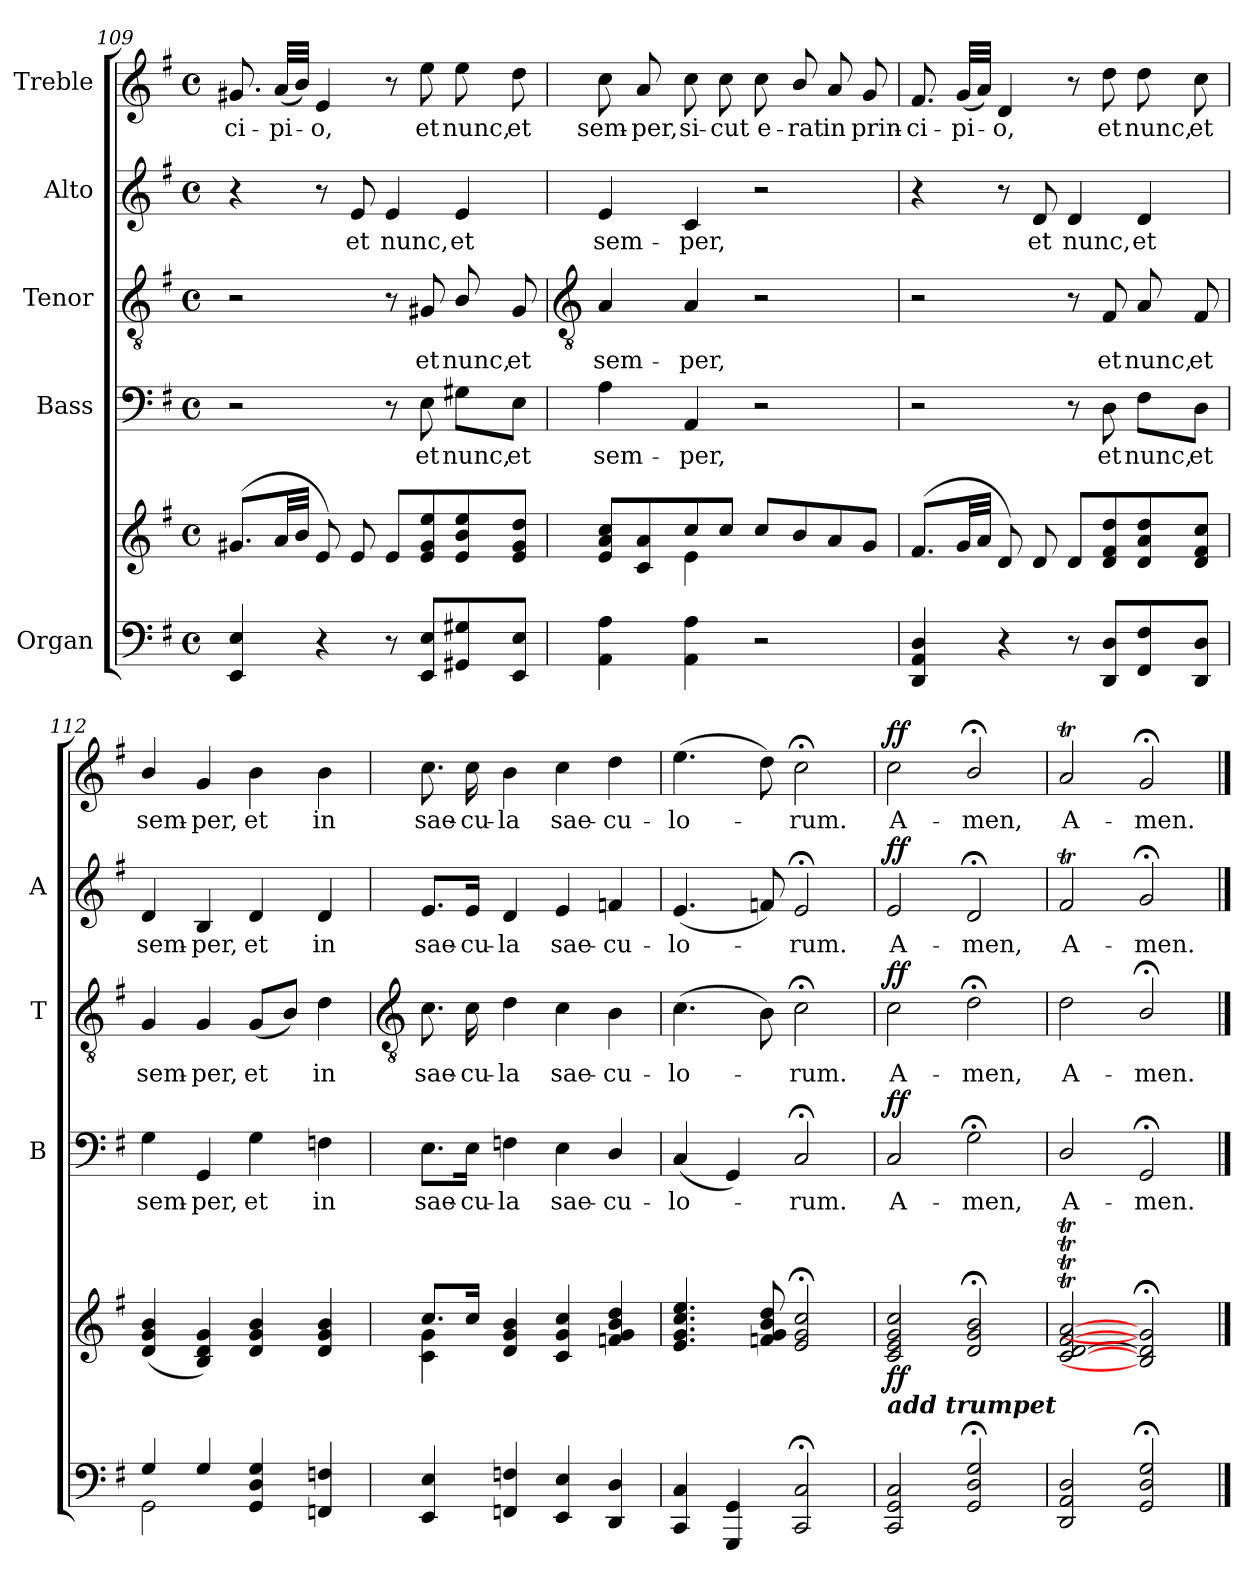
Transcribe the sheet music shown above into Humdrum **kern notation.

**kern	**kern	**dynam	**kern	**text	**dynam	**kern	**text	**dynam	**kern	**text	**dynam	**kern	**text	**dynam
*part5	*part5	*part5	*part4	*part4	*part4	*part3	*part3	*part3	*part2	*part2	*part2	*part1	*part1	*part1
*staff6	*staff5	*staff5/6	*staff4	*staff4	*staff4	*staff3	*staff3	*staff3	*staff2	*staff2	*staff2	*staff1	*staff1	*staff1
*I"Organ	*	*	*I"Bass	*	*	*I"Tenor	*	*	*I"Alto	*	*	*I"Treble	*	*
*	*	*	*I'B	*	*	*I'T	*	*	*I'A	*	*	*	*	*
*clefF4	*clefG2	*	*clefF4	*	*	*clefGv2	*	*	*clefG2	*	*	*clefG2	*	*
*k[f#]	*k[f#]	*	*k[f#]	*	*	*k[f#]	*	*	*k[f#]	*	*	*k[f#]	*	*
*G:	*G:	*	*G:	*	*	*G:	*	*	*G:	*	*	*G:	*	*
*M4/4	*M4/4	*	*M4/4	*	*	*M4/4	*	*	*M4/4	*	*	*M4/4	*	*
*met(c)	*met(c)	*	*met(c)	*	*	*met(c)	*	*	*met(c)	*	*	*met(c)	*	*
=109	=109	=109	=109	=109	=109	=109	=109	=109	=109	=109	=109	=109	=109	=109
*^	*^	*	*	*	*	*	*	*	*	*	*	*	*	*
!	!	!	!	!	!	!	!	!	!	!	!	!	!	!	!LO:LY:b	!
2.ryy	4EE 4E	(<8.g#XL	1ryy	.	2r	.	.	2r	.	.	4r	.	.	8.g#X	-ci-	.
!	!	!	!	!	!	!	!	!	!	!	!	!	!	!	!LO:LY:b	!
.	.	32aLL	.	.	.	.	.	.	.	.	.	.	.	(<32aLLL	-pi-	.
.	.	32bJJJ	.	.	.	.	.	.	.	.	.	.	.	32bJJJ)	.	.
!	!	!	!	!	!	!	!	!	!	!	!	!	!	!	!LO:LY:b	!
.	4r	8e)	.	.	.	.	.	.	.	.	8r	.	.	4e	o,	.
!	!	!	!	!	!	!	!	!	!	!	!	!LO:LY:b	!	!	!	!
.	.	8e	.	.	.	.	.	.	.	.	8e	et	.	.	.	.
!	!	!	!	!	!	!	!	!	!	!	!	!LO:LY:b	!	!	!	!
.	8r	8eL	.	.	8r	.	.	8r	.	.	4e	nunc,	.	8r	.	.
!	!	!	!	!	!	!LO:LY:b	!	!	!LO:LY:b	!	!	!	!	!	!LO:LY:b	!
.	8EE 8EL	8e 8g# 8ee	.	.	8E	et	.	8G#X	et	.	.	.	.	8ee	et	.
!	!	!	!	!	!	!LO:LY:b	!	!	!LO:LY:b	!	!	!LO:LY:b	!	!	!LO:LY:b	!
4ryy	8GG#X 8G#X	8e 8b 8ee	.	.	8G#X\L	nunc,	.	8B/	nunc,	.	4e	et	.	8ee	nunc,	.
!	!	!	!	!	!	!LO:LY:b	!	!	!LO:LY:b	!	!	!	!	!	!LO:LY:b	!
.	8EE 8EJ	8e 8g# 8ddJ	.	.	8E\J	et	.	8G#	et	.	.	.	.	8dd	et	.
*v	*v	*	*	*	*	*	*	*	*	*	*	*	*	*	*	*
!!LO:LB:g=z
=110	=110	=110	=110	=110	=110	=110	=110	=110	=110	=110	=110	=110	=110	=110	=110
*	*	*	*	*	*	*	*clefGv2	*	*	*	*	*	*	*	*
*^	*	*	*	*	*	*	*	*	*	*	*	*	*	*	*
!	!	!	!	!	!	!LO:LY:b	!	!	!LO:LY:b	!	!	!LO:LY:b	!	!	!LO:LY:b	!
*v	*v	*	*	*	*	*	*	*	*	*	*	*	*	*	*	*
4AA 4A	8e 8a 8ccL	4ryy	.	4A	sem-	.	4A	sem-	.	4e	sem-	.	8cc	sem-	.
!	!	!	!	!	!	!	!	!	!	!	!	!	!	!LO:LY:b	!
.	8c 8a	.	.	.	.	.	.	.	.	.	.	.	8a	-per,	.
!	!	!	!	!	!LO:LY:b	!	!	!LO:LY:b	!	!	!LO:LY:b	!	!	!LO:LY:b	!
4AA 4A	8cc	4e\	.	4AA	-per,	.	4A	-per,	.	4c	-per,	.	8cc	si-	.
!	!	!	!	!	!	!	!	!	!	!	!	!	!	!LO:LY:b	!
.	8ccJ	.	.	.	.	.	.	.	.	.	.	.	8cc	-cut	.
!	!	!	!	!	!	!	!	!	!	!	!	!	!	!LO:LY:b	!
2r	8ccL	2ryy	.	2r	.	.	2r	.	.	2r	.	.	8cc	e-	.
!	!	!	!	!	!	!	!	!	!	!	!	!	!	!LO:LY:b	!
.	8b/	.	.	.	.	.	.	.	.	.	.	.	8b/	-rat	.
!	!	!	!	!	!	!	!	!	!	!	!	!	!	!LO:LY:b	!
.	8a	.	.	.	.	.	.	.	.	.	.	.	8a	in	.
!	!	!	!	!	!	!	!	!	!	!	!	!	!	!LO:LY:b	!
.	8gJ	.	.	.	.	.	.	.	.	.	.	.	8g	prin-	.
=111	=111	=111	=111	=111	=111	=111	=111	=111	=111	=111	=111	=111	=111	=111	=111
!	!	!	!	!	!	!	!	!	!	!	!	!	!	!LO:LY:b	!
4DD 4AA 4D	(<8.f#L	1ryy	.	2r	.	.	2r	.	.	4r	.	.	8.f#	-ci-	.
!	!	!	!	!	!	!	!	!	!	!	!	!	!	!LO:LY:b	!
.	32gLL	.	.	.	.	.	.	.	.	.	.	.	(<32gLLL	-pi-	.
.	32aJJJ	.	.	.	.	.	.	.	.	.	.	.	32aJJJ)	.	.
!	!	!	!	!	!	!	!	!	!	!	!	!	!	!LO:LY:b	!
4r	8d)	.	.	.	.	.	.	.	.	8r	.	.	4d	o,	.
!	!	!	!	!	!	!	!	!	!	!	!LO:LY:b	!	!	!	!
.	8d	.	.	.	.	.	.	.	.	8d	et	.	.	.	.
!	!	!	!	!	!	!	!	!	!	!	!LO:LY:b	!	!	!	!
8r	8dL	.	.	8r	.	.	8r	.	.	4d	nunc,	.	8r	.	.
!	!	!	!	!	!LO:LY:b	!	!	!LO:LY:b	!	!	!	!	!	!LO:LY:b	!
8DD 8DL	8d 8f# 8dd	.	.	8D	et	.	8F#	et	.	.	.	.	8dd	et	.
!	!	!	!	!	!LO:LY:b	!	!	!LO:LY:b	!	!	!LO:LY:b	!	!	!LO:LY:b	!
8FF# 8F#	8d 8a 8dd	.	.	8F#\L	nunc,	.	8A	nunc,	.	4d	et	.	8dd	nunc,	.
!	!	!	!	!	!LO:LY:b	!	!	!LO:LY:b	!	!	!	!	!	!LO:LY:b	!
8DD 8DJ	8d 8f# 8ccJ	.	.	8D\J	et	.	8F#	et	.	.	.	.	8cc	et	.
=112	=112	=112	=112	=112	=112	=112	=112	=112	=112	=112	=112	=112	=112	=112	=112
*^	*	*	*	*	*	*	*	*	*	*	*	*	*	*	*
!	!	!	!	!	!	!LO:LY:b	!	!	!LO:LY:b	!	!	!LO:LY:b	!	!	!LO:LY:b	!
4G/	2GG\	(<4d/ 4g/ 4b/	2ryy	.	4G	sem-	.	4G	sem-	.	4d	sem-	.	4b/	sem-	.
!	!	!	!	!	!	!LO:LY:b	!	!	!LO:LY:b	!	!	!LO:LY:b	!	!	!LO:LY:b	!
4G/	.	4B 4d 4g)	.	.	4GG	-per,	.	4G	-per,	.	4B	-per,	.	4g	-per,	.
!	!	!	!	!	!	!LO:LY:b	!	!	!LO:LY:b	!	!	!LO:LY:b	!	!	!LO:LY:b	!
2ryy	4GG 4D 4G	4d 4g 4b	2ryy	.	4G	et	.	(<8GL	et	.	4d	et	.	4b	et	.
.	.	.	.	.	.	.	.	8BJ)	.	.	.	.	.	.	.	.
!	!	!	!	!	!	!LO:LY:b	!	!	!LO:LY:b	!	!	!LO:LY:b	!	!	!LO:LY:b	!
.	4FFn 4Fn	4d 4g 4b	.	.	4Fn	in	.	4d	in	.	4d	in	.	4b	in	.
*v	*v	*	*	*	*	*	*	*	*	*	*	*	*	*	*	*
!!LO:LB:g=z
=113	=113	=113	=113	=113	=113	=113	=113	=113	=113	=113	=113	=113	=113	=113	=113
*	*	*	*	*	*	*	*clefGv2	*	*	*	*	*	*	*	*
*^	*	*	*	*	*	*	*	*	*	*	*	*	*	*	*
!	!	!	!	!	!	!LO:LY:b	!	!	!LO:LY:b	!	!	!LO:LY:b	!	!	!LO:LY:b	!
*v	*v	*	*	*	*	*	*	*	*	*	*	*	*	*	*	*
4EE 4E	8.cc/L	4c\ 4g\	.	8.E\L	sae-	.	8.c	sae-	.	8.e/L	sae-	.	8.cc	sae-	.
!	!	!	!	!	!LO:LY:b	!	!	!LO:LY:b	!	!	!LO:LY:b	!	!	!LO:LY:b	!
.	16cc/J	.	.	16E\Jk	-cu-	.	16c	-cu-	.	16e/Jk	-cu-	.	16cc	-cu-	.
!	!	!	!	!	!LO:LY:b	!	!	!LO:LY:b	!	!	!LO:LY:b	!	!	!LO:LY:b	!
4FFn 4Fn	4d 4g 4b	2.ryy	.	4Fn	-la	.	4d	-la	.	4d	-la	.	4b	-la	.
!	!	!	!	!	!LO:LY:b	!	!	!LO:LY:b	!	!	!LO:LY:b	!	!	!LO:LY:b	!
4EE 4E	4c 4g 4cc	.	.	4E	sae-	.	4c	sae-	.	4e	sae-	.	4cc	sae-	.
!	!	!	!	!	!LO:LY:b	!	!	!LO:LY:b	!	!	!LO:LY:b	!	!	!LO:LY:b	!
4DD/ 4D/	4fn 4g 4b 4dd	.	.	4D/	-cu-	.	4B	-cu-	.	4fn	-cu-	.	4dd	-cu-	.
=114	=114	=114	=114	=114	=114	=114	=114	=114	=114	=114	=114	=114	=114	=114	=114
!	!	!	!	!	!LO:LY:b	!	!	!LO:LY:b	!	!	!LO:LY:b	!	!	!LO:LY:b	!
4CC 4C	4.e 4.g 4.cc 4.ee	1ryy	.	(<4C	-lo-	.	(>4.c	-lo-	.	(<4.e	-lo-	.	(>4.ee	-lo-	.
4GGG 4GG	.	.	.	4GG)	.	.	.	.	.	.	.	.	.	.	.
.	8fn 8g 8b 8dd	.	.	.	.	.	8B)	.	.	8fn)	.	.	8dd)	.	.
!	!	!	!	!	!LO:LY:b	!	!	!LO:LY:b	!	!	!LO:LY:b	!	!	!LO:LY:b	!
2CC; 2C;	2e;< 2g;< 2cc;<	.	.	2C;<	rum.	.	2c;<	rum.	.	2e;<	rum.	.	2cc;<	rum.	.
=115	=115	=115	=115	=115	=115	=115	=115	=115	=115	=115	=115	=115	=115	=115	=115
!	!LO:TX:b:Bi:t=add trumpet	!	!	!	!	!	!	!	!	!	!	!	!	!	!
!	!	!	!LO:DY:b	!	!LO:LY:b	!LO:DY:b	!	!LO:LY:b	!LO:DY:b	!	!LO:LY:b	!LO:DY:b	!	!LO:LY:b	!LO:DY:b
2CC 2GG 2C	2c 2e 2g 2cc	1ryy	ff	2C	A-	ff	2c	A-	ff	2e	A-	ff	2cc	A-	ff
!	!	!	!	!	!LO:LY:b	!	!	!LO:LY:b	!	!	!LO:LY:b	!	!	!LO:LY:b	!
2GG; 2D; 2G;	2d/;< 2g/;< 2b/;<	.	.	2G;<	-men,	.	2d;<	-men,	.	2d;<	-men,	.	2b;</	-men,	.
=116	=116	=116	=116	=116	=116	=116	=116	=116	=116	=116	=116	=116	=116	=116	=116
!	!	!	!	!	!LO:LY:b	!	!	!LO:LY:b	!	!	!LO:LY:b	!	!	!LO:LY:b	!
2DD/ 2AA/ 2D/	[2cT [2dT [2f#T [2aT	1ryy	.	2D/	A-	.	2d	A-	.	2f#t	A-	.	2aT	A-	.
!	!	!	!	!	!LO:LY:b	!	!	!LO:LY:b	!	!	!LO:LY:b	!	!	!LO:LY:b	!
2GG; 2D; 2G;	2B];< 2d];< 2g];<	.	.	2GG;<	-men.	.	2B;</	-men.	.	2g;<	-men.	.	2g;<	-men.	.
*	*v	*v	*	*	*	*	*	*	*	*	*	*	*	*	*
==	==	==	==	==	==	==	==	==	==	==	==	==	==	==
*-	*-	*-	*-	*-	*-	*-	*-	*-	*-	*-	*-	*-	*-	*-
